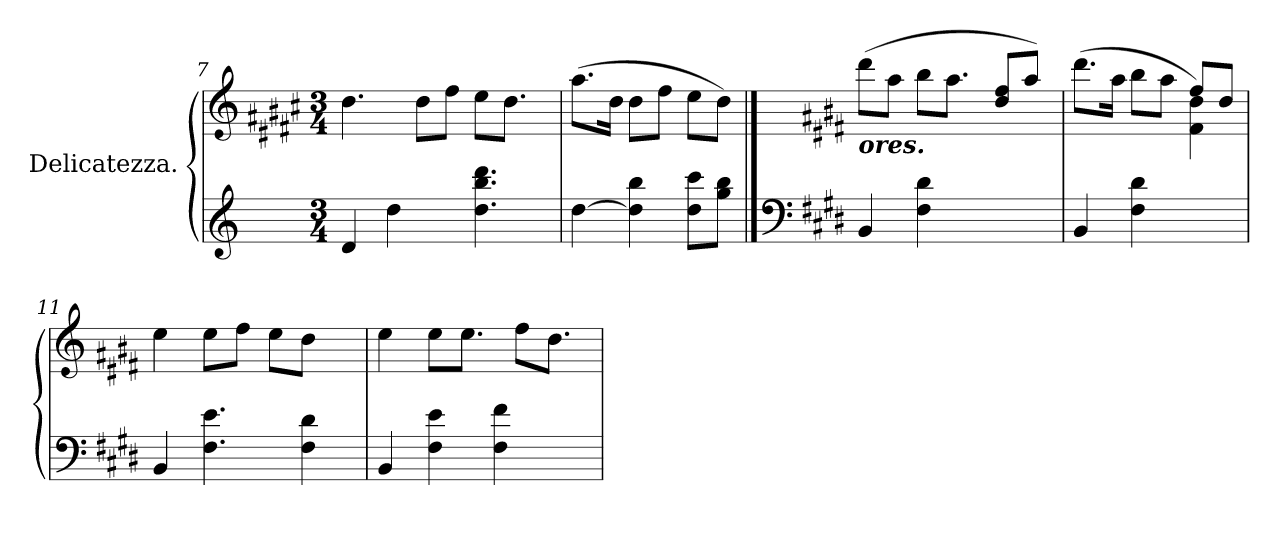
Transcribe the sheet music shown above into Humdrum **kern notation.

**kern	**kern
*part1	*part1
*staff2	*staff1
*I"Delicatezza.	*
*	*clefG3
*	*k[f#c#g#d#a#]
*M3/4	*M3/4
=7	=7
4d/	4.b\
4dd\	.
.	8b\L
8ryy	8dd#\J
4.dd\ 4.bb\ 4.ddd\	8cc#\L
.	8.b\J
.	16ryy
=8	=8
[<4dd\	(>8.ff#\L
.	16b\Jk
4dd\] 4bb\	8b\L
.	8dd#\J
8dd\ 8ccc\L	8cc#\L
8gg\ 8bb\J	8b\J)
!!LO:LB:g=z
==9	==9
*clefF4	*
*k[f#c#g#d#]	*k[f#c#g#d#]
!	!LO:TX:b:Bi:t=ores.
4BB/	(>8bb\L
.	8ff#\J
4F#\ 4d#\	8gg#\L
.	8.ff#\J
4ryy	.
.	8b/ 8dd#/L
.	8ff#/J)
16ryy	.
=10	=10
*	*^
4BB/	2ryy	(>8.bb\L
.	.	16ff#\Jk
4F#\ 4d#\	.	8gg#\L
.	.	8ff#\J
4ryy	8dd#/L	4d#\ 4b\)
.	(8b/J	.
*	*v	*v
=11	=11
4BB/	4cc#\
4.F#\ 4.e\	8cc#\L
.	8dd#\J
.	8cc#\L
4F#\ 4d#\	8b\J
.	8ryy
=12	=12
4BB/	4cc#\
4F#\ 4e\	8cc#\L
.	8.cc#\J
4F#\ 4f#\	.
.	8dd#\L
.	8.b\J
8ryy	.
=	=
*-	*-
